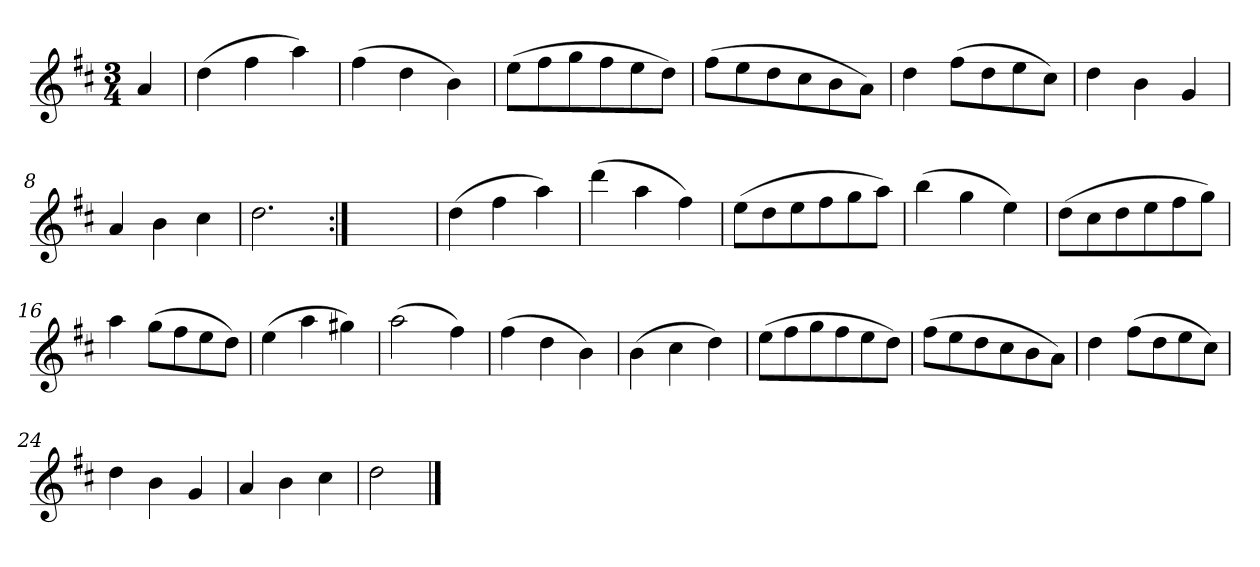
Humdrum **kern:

**kern
*part1
*staff1
*clefG2
*k[f#c#]
*D:
*M3/4
=1
4a/
=2
(>4dd\
4ff#\
4aa\)
=3
(>4ff#\
4dd\
4b\)
=4
(>8ee\L
8ff#\
8gg\
8ff#\
8ee\
8dd\J)
=5
(>8ff#\L
8ee\
8dd\
8cc#\
8b\
8a\J)
=6
4dd\
(>8ff#\L
8dd\
8ee\
8cc#\J)
=7
4dd\
4b\
4g/
=8
4a/
4b\
4cc#\
=9
2.dd\
=10:|!
2.ryy
=11
(>4dd\
4ff#\
4aa\)
!!LO:LB:g=z
=12
(>4ddd\
4aa\
4ff#\)
=13
(>8ee\L
8dd\
8ee\
8ff#\
8gg\
8aa\J)
=14
(>4bb\
4gg\
4ee\)
=15
(>8dd\L
8cc#\
8dd\
8ee\
8ff#\
8gg\J)
=16
4aa\
(>8gg\L
8ff#\
8ee\
8dd\J)
=17
(>4ee\
4aa\
4gg#X\)
=18
(>2aa\
4ff#\)
=19
(>4ff#\
4dd\
4b\)
=20
(>4b\
4cc#\
4dd\)
=21
(>8ee\L
8ff#\
8gg\
8ff#\
8ee\
8dd\J)
!!LO:LB:g=z
=22
(>8ff#\L
8ee\
8dd\
8cc#\
8b\
8a\J)
=23
4dd\
(>8ff#\L
8dd\
8ee\
8cc#\J)
=24
4dd\
4b\
4g/
=25
4a/
4b\
4cc#\
=26
2dd\
==
*-
